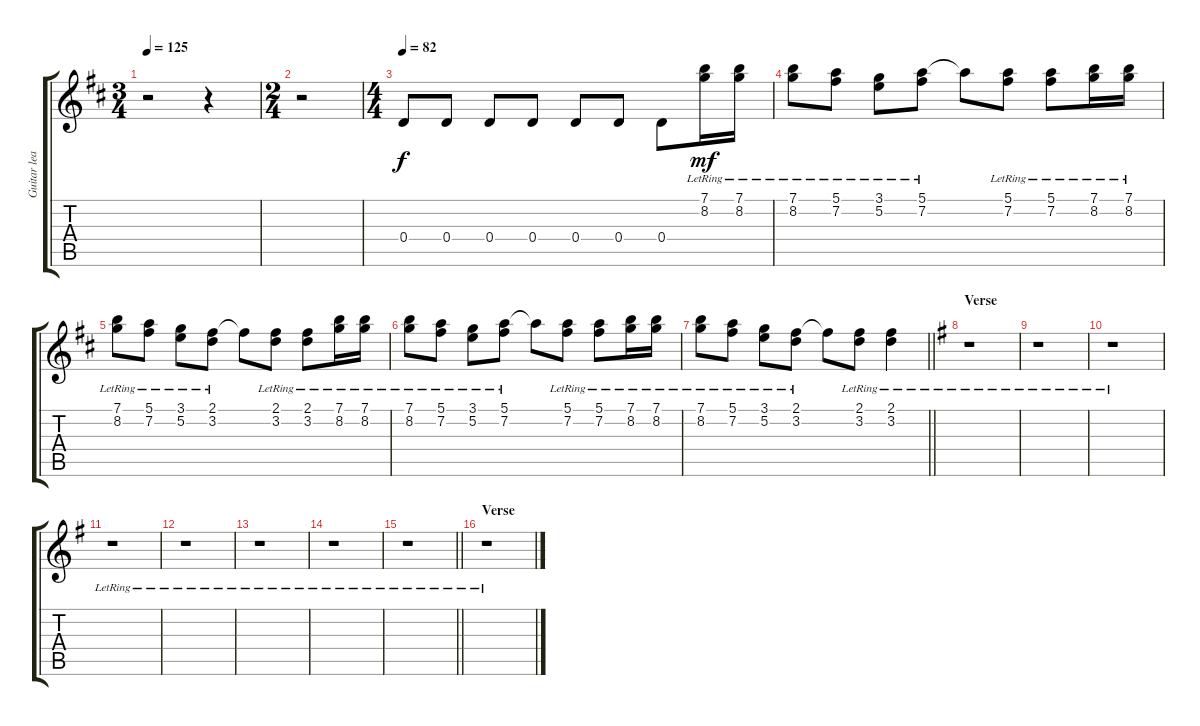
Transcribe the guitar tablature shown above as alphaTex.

\track ("Guitar lead" "Guitar lea") {solo instrument overdrivenguitar}
\staff {score tabs}
\tuning (E4 B3 G3 D3 A2 E2) {hide}
\ts (3 4)
\tempo 125
\clef g2
\ks d
r.2{dy f} r.4 |
\ts (2 4)
r.2 |
\ts (4 4)
\tempo 82
0.4.8 0.4.8 0.4.8 0.4.8 0.4.8 0.4.8 0.4.8 (7.1{lr} 8.2{lr}).16{dy mf} (7.1{lr} 8.2{lr}).16 |
(7.1{lr} 8.2{lr}).8 (5.1{lr} 7.2{lr}).8 (3.1{lr} 5.2{lr}).8 (5.1{lr} 7.2{lr}).8 5.1{t}.8 (5.1{lr} 7.2{lr}).8 (5.1{lr} 7.2{lr}).8 (7.1{lr} 8.2{lr}).16 (7.1{lr} 8.2{lr}).16 |
(7.1{lr} 8.2{lr}).8 (5.1{lr} 7.2{lr}).8 (3.1{lr} 5.2{lr}).8 (2.1{lr} 3.2{lr}).8 2.1{t}.8 (2.1{lr} 3.2{lr}).8 (2.1{lr} 3.2{lr}).8 (7.1{lr} 8.2{lr}).16 (7.1{lr} 8.2{lr}).16 |
(7.1{lr} 8.2{lr}).8 (5.1{lr} 7.2{lr}).8 (3.1{lr} 5.2{lr}).8 (5.1{lr} 7.2{lr}).8 5.1{t}.8 (5.1{lr} 7.2{lr}).8 (5.1{lr} 7.2{lr}).8 (7.1{lr} 8.2{lr}).16 (7.1{lr} 8.2{lr}).16 |
\barLineRight lightlight
(7.1{lr} 8.2{lr}).8 (5.1{lr} 7.2{lr}).8 (3.1{lr} 5.2{lr}).8 (2.1{lr} 3.2{lr}).8 2.1{t}.8 (2.1{lr} 3.2{lr}).8 (2.1{lr} 3.2{lr}).4 |
\section ("" "Verse")
\ks eminor
r.1 |
r.1 |
r.1 |
r.1 |
r.1 |
r.1 |
r.1 |
\barLineRight lightlight
r.1 |
\section ("" "Verse")
r.1
